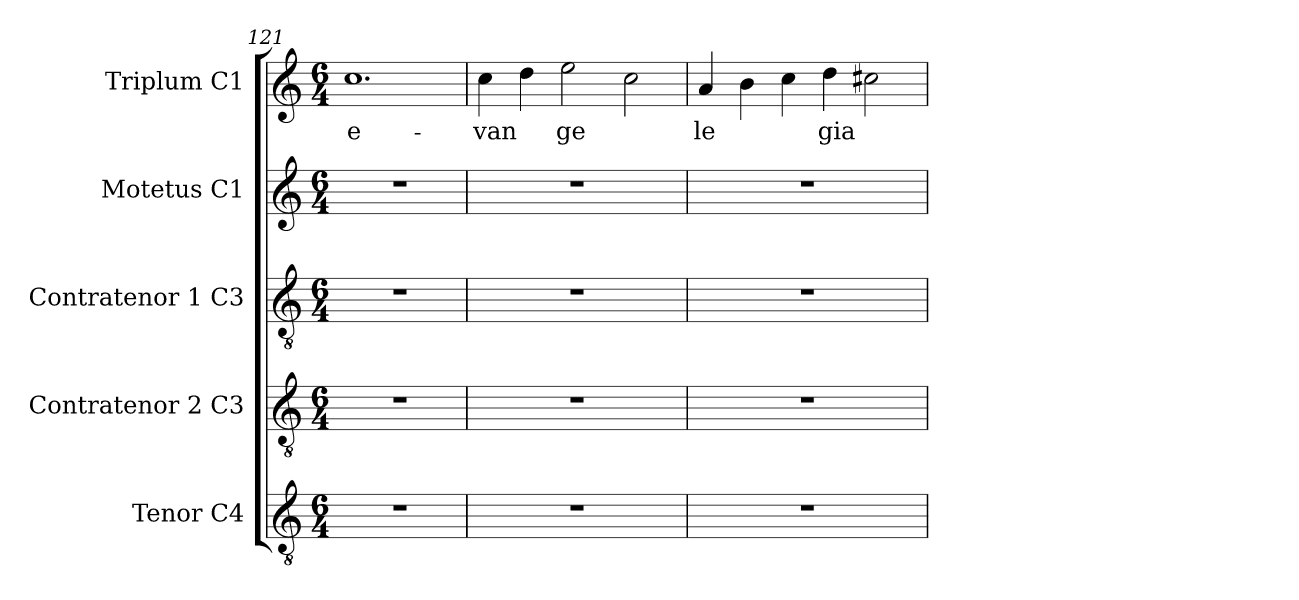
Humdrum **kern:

**kern	**kern	**kern	**kern	**kern	**text
*part5	*part4	*part3	*part2	*part1	*part1
*staff5	*staff4	*staff3	*staff2	*staff1	*staff1
*I"Tenor  C4	*I"Contratenor 2  C3	*I"Contratenor 1  C3	*I"Motetus  C1	*I"Triplum  C1	*
*I'T	*I'Ct2	*I'Ct1	*I'Mot	*I'Tr	*
!!LO:LB:g=z
*clefGv2	*clefGv2	*clefGv2	*clefG2	*clefG2	*
*k[]	*k[]	*k[]	*k[]	*k[]	*
*C:	*C:	*C:	*C:	*C:	*
*M6/4	*M6/4	*M6/4	*M6/4	*M6/4	*
=121	=121	=121	=121	=121	=121
!	!	!	!	!	!LO:LY:b:cj
1.r	1.r	1.r	1.r	1.cc	e-
=122	=122	=122	=122	=122	=122
!	!	!	!	!	!LO:LY:b:cj
1.r	1.r	1.r	1.r	4cc\	-van-
!	!	!	!	!	!LO:LY:b:cj
.	.	.	.	4dd\	--
!	!	!	!	!	!LO:LY:b:cj
.	.	.	.	2ee\	-ge-
!	!	!	!	!	!LO:LY:b:cj
.	.	.	.	2cc\	--
=123	=123	=123	=123	=123	=123
!	!	!	!	!	!LO:LY:b:cj
1.r	1.r	1.r	1.r	4a/	-le-
!	!	!	!	!	!LO:LY:b:cj
.	.	.	.	4b\	--
!	!	!	!	!	!LO:LY:b:cj
.	.	.	.	4cc\	--
!	!	!	!	!	!LO:LY:b:cj
.	.	.	.	4dd\	-gia-
!	!	!	!	!	!LO:LY:b:cj
.	.	.	.	2cc#\	--
=	=	=	=	=	=
*-	*-	*-	*-	*-	*-
